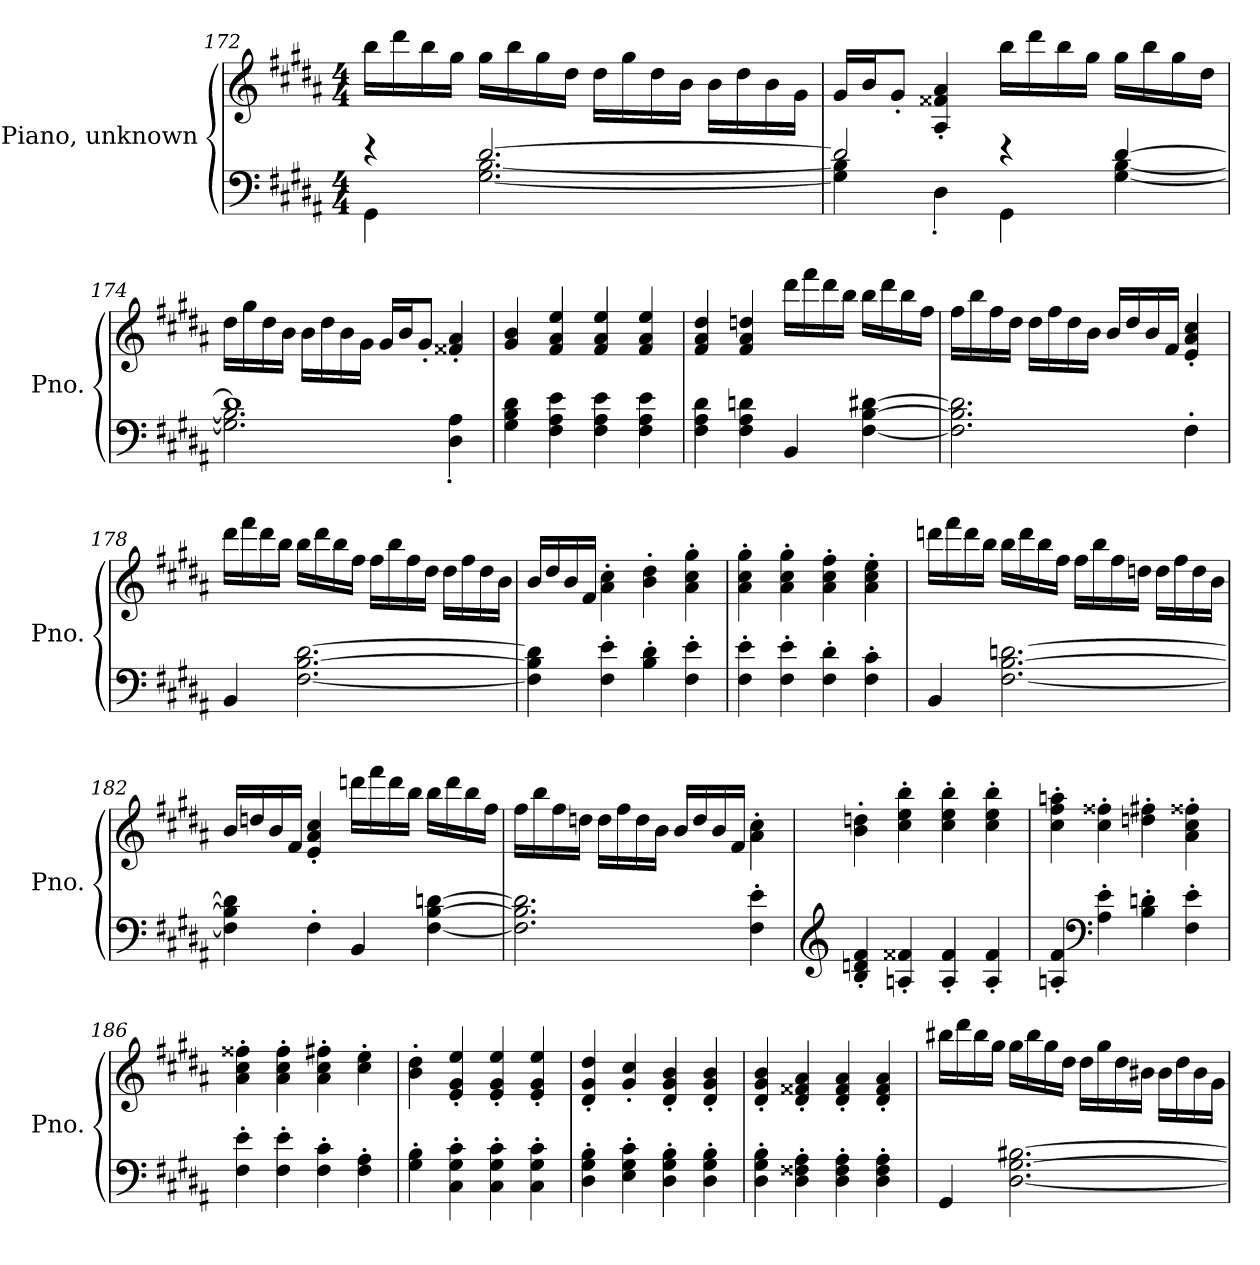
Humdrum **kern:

**kern	**kern
*part1	*part1
*staff2	*staff1
*I"Piano, unknown	*
*I'Pno.	*
*clefF4	*clefG2
*k[f#c#g#d#a#]	*k[f#c#g#d#a#]
*M4/4	*M4/4
=172	=172
*^	*
4r	4GG#\	16bb\LL
.	.	16ddd#\
.	.	16bb\
.	.	16gg#\JJ
[2.d#/	[2.G#\ [2.B\	16gg#\LL
.	.	16bb\
.	.	16gg#\
.	.	16dd#\JJ
.	.	16dd#\LL
.	.	16gg#\
.	.	16dd#\
.	.	16b\JJ
.	.	16b\LL
.	.	16dd#\
.	.	16b\
.	.	16g#\JJ
=173	=173	=173
2d#/]	4G#\] 4B\]	16g#/LL
.	.	16b/J
.	.	8g#'/J
.	4D#'\	4A#/' 4f##X/' 4a#/'
4r	4GG#\	16bb\LL
.	.	16ddd#\
.	.	16bb\
.	.	16gg#\JJ
[4d#/	[4G#\ [4B\	16gg#\LL
.	.	16bb\
.	.	16gg#\
.	.	16dd#\JJ
!!LO:LB:g=z
=174	=174	=174
1d#]	2.G#\] 2.B\]	16dd#\LL
.	.	16gg#\
.	.	16dd#\
.	.	16b\JJ
.	.	16b\LL
.	.	16dd#\
.	.	16b\
.	.	16g#\JJ
.	.	16g#/LL
.	.	16b/J
.	.	8g#'/J
.	4D#\' 4A#\'	4f##X/' 4a#/'
*v	*v	*
=175	=175
4G#\ 4B\ 4d#\	4g#/ 4b/
4F#\ 4A#\ 4e\	4f#/ 4a#/ 4ee/
4F#\ 4A#\ 4e\	4f#/ 4a#/ 4ee/
4F#\ 4A#\ 4e\	4f#/ 4a#/ 4ee/
=176	=176
4F#\ 4A#\ 4d#\	4f#/ 4a#/ 4dd#/
4F#\ 4A#\ 4dn\	4f#/ 4a#/ 4ddn/
4BB/	16ddd#\LL
.	16fff#\
.	16ddd#\
.	16bb\JJ
[4F#\ [4B\ [4d#X\	16bb\LL
.	16ddd#\
.	16bb\
.	16ff#\JJ
!!LO:LB:g=z
=177	=177
2.F#\] 2.B\] 2.d#\]	16ff#\LL
.	16bb\
.	16ff#\
.	16dd#\JJ
.	16dd#\LL
.	16ff#\
.	16dd#\
.	16b\JJ
.	16b/LL
.	16dd#/
.	16b/
.	16f#/JJ
4F#'\	4e/' 4a#/' 4cc#/'
=178	=178
4BB/	16ddd#\LL
.	16fff#\
.	16ddd#\
.	16bb\JJ
[2.F#\ [2.B\ [2.d#\	16bb\LL
.	16ddd#\
.	16bb\
.	16ff#\JJ
.	16ff#\LL
.	16bb\
.	16ff#\
.	16dd#\JJ
.	16dd#\LL
.	16ff#\
.	16dd#\
.	16b\JJ
=179	=179
4F#\] 4B\] 4d#\]	16b/LL
.	16dd#/
.	16b/
.	16f#/JJ
4F#\' 4e\'	4a#\' 4cc#\'
4B\' 4d#\'	4b\' 4dd#\'
4F#\' 4e\'	4a#\' 4cc#\' 4gg#\'
!!LO:PB:g=z
=180	=180
4F#\' 4e\'	4a#\' 4cc#\' 4gg#\'
4F#\' 4e\'	4a#\' 4cc#\' 4gg#\'
4F#\' 4d#\'	4a#\' 4cc#\' 4ff#\'
4F#\' 4c#\'	4a#\' 4cc#\' 4ee\'
=181	=181
4BB/	16dddn\LL
.	16fff#\
.	16ddd\
.	16bb\JJ
[2.F#\ [2.B\ [2.dn\	16bb\LL
.	16ddd\
.	16bb\
.	16ff#\JJ
.	16ff#\LL
.	16bb\
.	16ff#\
.	16ddn\JJ
.	16dd\LL
.	16ff#\
.	16dd\
.	16b\JJ
=182	=182
4F#\] 4B\] 4d\]	16b/LL
.	16ddn/
.	16b/
.	16f#/JJ
4F#'\	4e/' 4a#/' 4cc#/'
4BB/	16dddn\LL
.	16fff#\
.	16ddd\
.	16bb\JJ
[4F#\ [4B\ [4dn\	16bb\LL
.	16ddd\
.	16bb\
.	16ff#\JJ
!!LO:LB:g=z
=183	=183
2.F#\] 2.B\] 2.d\]	16ff#\LL
.	16bb\
.	16ff#\
.	16ddn\JJ
.	16dd\LL
.	16ff#\
.	16dd\
.	16b\JJ
.	16b/LL
.	16dd/
.	16b/
.	16f#/JJ
4F#\' 4e\'	4a#\' 4cc#\'
=184	=184
*clefG2	*
4B/' 4dn/' 4f#/'	4b\' 4ddn\'
4An/' 4f##X/'	4cc#\' 4ee\' 4bb\'
4A/' 4f##/'	4cc#\' 4ee\' 4bb\'
4A/' 4f##/'	4cc#\' 4ee\' 4bb\'
=185	=185
4An/' 4f#/'	4cc#\' 4ff#\' 4aan\'
*clefF4	*
4A\' 4e\'	4cc#\' 4ff##X\'
4B\' 4dn\'	4ddn\' 4ff#X\'
4F#\' 4e\'	4a#\' 4cc#\' 4ff##X\'
=186	=186
4F#\' 4e\'	4a#\' 4cc#\' 4ff##X\'
4F#\' 4e\'	4a#\' 4cc#\' 4ff##\'
4F#\' 4c#\'	4a#\' 4cc#\' 4ff#X\'
4F#\' 4A#\'	4cc#\' 4ee\'
=187	=187
4G#\' 4B\'	4b\' 4dd#\'
4C#\' 4G#\' 4c#\'	4e/' 4g#/' 4ee/'
4C#\' 4G#\' 4c#\'	4e/' 4g#/' 4ee/'
4C#\' 4G#\' 4c#\'	4e/' 4g#/' 4ee/'
!!LO:LB:g=z
=188	=188
4D#\' 4G#\' 4B\'	4d#/' 4g#/' 4dd#/'
4E\' 4G#\' 4c#\'	4g#/' 4cc#/'
4D#\' 4G#\' 4B\'	4d#/' 4g#/' 4b/'
4D#\' 4G#\' 4B\'	4d#/' 4g#/' 4b/'
=189	=189
4D#\' 4G#\' 4B\'	4d#/' 4g#/' 4b/'
4D#\' 4F##X\' 4A#\'	4d#/' 4f##X/' 4a#/'
4D#\' 4F##\' 4A#\'	4d#/' 4f##/' 4a#/'
4D#\' 4F##\' 4A#\'	4d#/' 4f##/' 4a#/'
=190	=190
4GG#/	16bb#X\LL
.	16ddd#\
.	16bb#\
.	16gg#\JJ
[2.D#\ [2.G#\ [2.B#X\	16gg#\LL
.	16bb#\
.	16gg#\
.	16dd#\JJ
.	16dd#\LL
.	16gg#\
.	16dd#\
.	16b#X\JJ
.	16b#\LL
.	16dd#\
.	16b#\
.	16g#\JJ
=	=
*-	*-
